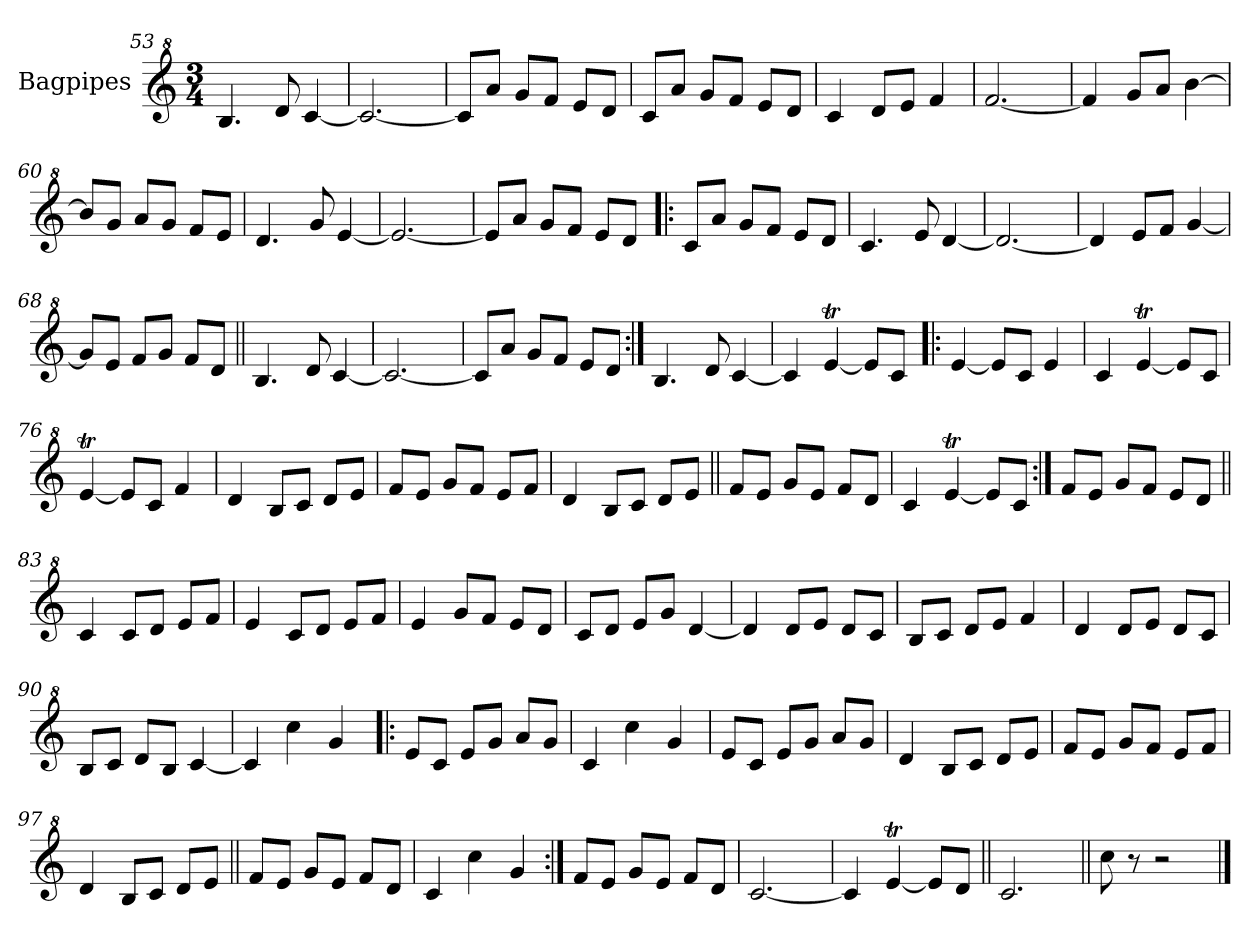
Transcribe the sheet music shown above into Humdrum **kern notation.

**kern
*part1
*staff1
*I"Bagpipes
*I'Bag
!!LO:LB:g=z
*clefG^2
*k[]
*C:
*M3/4
=53
4.b/
8dd/
[4cc/
=54
2.cc/_
=55
8cc/L]
8aa/J
8gg/L
8ff/J
8ee/L
8dd/J
=56
8cc/L
8aa/J
8gg/L
8ff/J
8ee/L
8dd/J
=57
4cc/
8dd/L
8ee/J
4ff/
=58
[2.ff/
=59
4ff/]
8gg/L
8aa/J
[4bb\
=60
8bb/L]
8gg/J
8aa/L
8gg/J
8ff/L
8ee/J
=61
4.dd/
8gg/
[4ee/
=62
2.ee/_
!!LO:LB:g=z
=63
8ee/L]
8aa/J
8gg/L
8ff/J
8ee/L
8dd/J
=64!|:
8cc/L
8aa/J
8gg/L
8ff/J
8ee/L
8dd/J
=65
4.cc/
8ee/
[4dd/
=66
2.dd/_
=67
4dd/]
8ee/L
8ff/J
[4gg/
=68
8gg/L]
8ee/J
8ff/L
8gg/J
8ff/L
8dd/J
=69||
4.b/
8dd/
[4cc/
=70
2.cc/_
=71
8cc/L]
8aa/J
8gg/L
8ff/J
8ee/L
8dd/J
!!LO:LB:g=z
=72:|!
4.b/
8dd/
[4cc/
=73
4cc/]
[4eet/
8ee/L]
8cc/J
=74!|:
[4ee/
8ee/L]
8cc/J
4ee/
=75
4cc/
[4eet/
8ee/L]
8cc/J
=76
[4eet/
8ee/L]
8cc/J
4ff/
=77
4dd/
8b/L
8cc/J
8dd/L
8ee/J
=78
8ff/L
8ee/J
8gg/L
8ff/J
8ee/L
8ff/J
=79
4dd/
8b/L
8cc/J
8dd/L
8ee/J
=80||
8ff/L
8ee/J
8gg/L
8ee/J
8ff/L
8dd/J
!!LO:LB:g=z
=81
4cc/
[4eet/
8ee/L]
8cc/J
=82:|!
8ff/L
8ee/J
8gg/L
8ff/J
8ee/L
8dd/J
=83||
4cc/
8cc/L
8dd/J
8ee/L
8ff/J
=84
4ee/
8cc/L
8dd/J
8ee/L
8ff/J
=85
4ee/
8gg/L
8ff/J
8ee/L
8dd/J
=86
8cc/L
8dd/J
8ee/L
8gg/J
[4dd/
=87
4dd/]
8dd/L
8ee/J
8dd/L
8cc/J
=88
8b/L
8cc/J
8dd/L
8ee/J
4ff/
!!LO:PB:g=z
=89
4dd/
8dd/L
8ee/J
8dd/L
8cc/J
=90
8b/L
8cc/J
8dd/L
8b/J
[4cc/
=91
4cc/]
4ccc\
4gg/
=92!|:
8ee/L
8cc/J
8ee/L
8gg/J
8aa/L
8gg/J
=93
4cc/
4ccc\
4gg/
=94
8ee/L
8cc/J
8ee/L
8gg/J
8aa/L
8gg/J
=95
4dd/
8b/L
8cc/J
8dd/L
8ee/J
=96
8ff/L
8ee/J
8gg/L
8ff/J
8ee/L
8ff/J
=97
4dd/
8b/L
8cc/J
8dd/L
8ee/J
!!LO:LB:g=z
=98||
8ff/L
8ee/J
8gg/L
8ee/J
8ff/L
8dd/J
=99
4cc/
4ccc\
4gg/
=100:|!
8ff/L
8ee/J
8gg/L
8ee/J
8ff/L
8dd/J
=101
[2.cc/
=102
4cc/]
[4eet/
8ee/L]
8dd/J
=103||
2.cc/
=104||
8ccc\
8r
2r
==
*-
